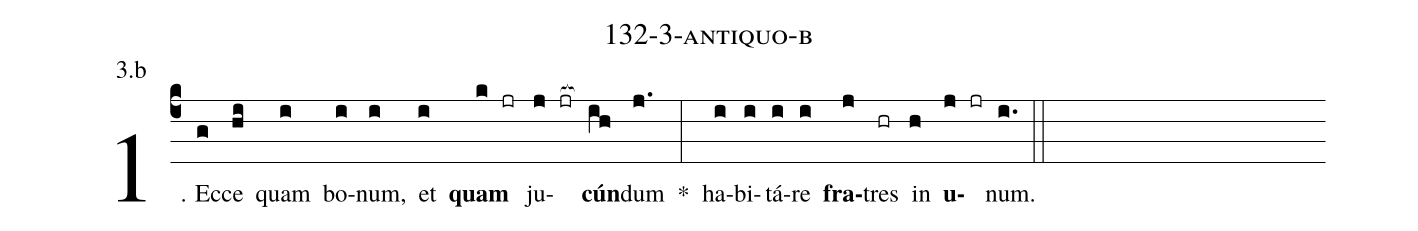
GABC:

name: 132-3-antiquo-b;
annotation: 3.b;
%%
(c4)1. Ec(g)ce(hi) quam(i) bo(i)num,(i) et(i) <b>quam</b>(k jr) ju(j jr[ocb:1{])<b>cún</b>(ih[ocb:0}])dum(j.) *(:) ha(i)bi(i)tá(i)re(i) <b>fra</b>(j)tres(hr) in(h) <b>u</b>(j jr)num.(i.) (::)
